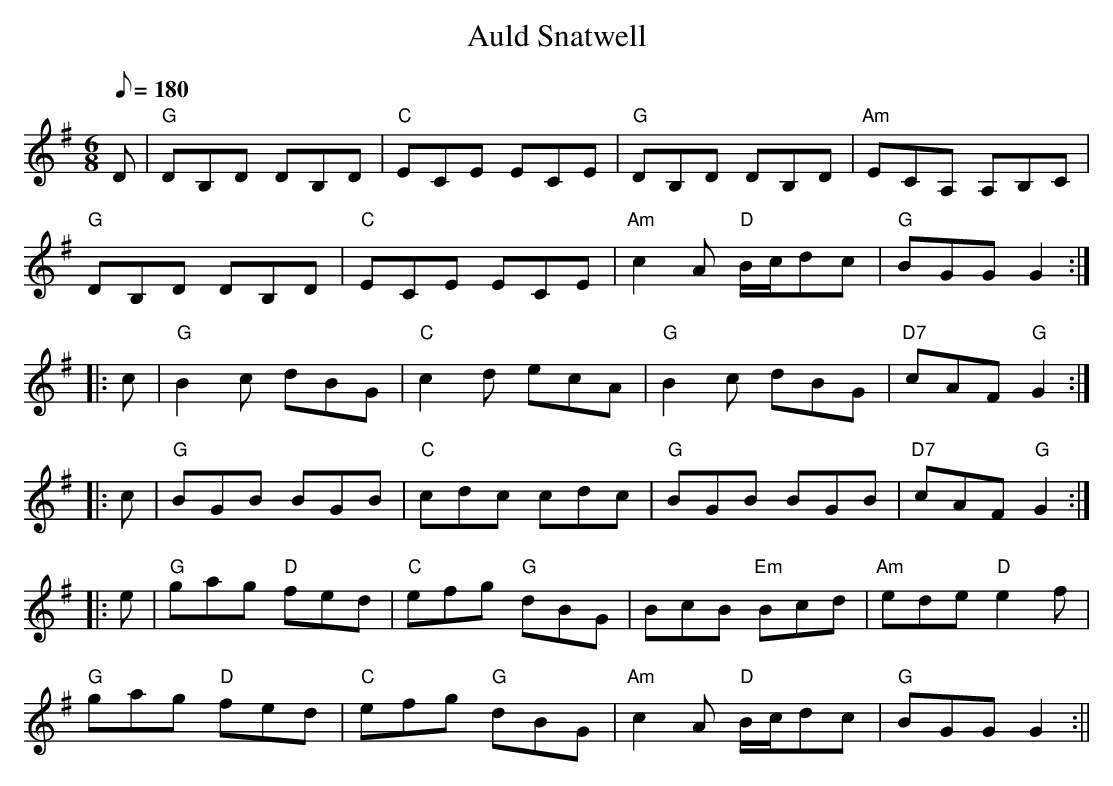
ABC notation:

X:1
T:Auld Snatwell
M:6/8
L:1/8
Q:180
K:G
D|"G"DB,D DB,D|"C"ECE ECE|"G"DB,D DB,D|"Am"ECA, A,B,C|!
"G"DB,D DB,D|"C"ECE ECE|"Am"c2A "D"B/2c/2dc|"G"BGG G2::!
c|"G"B2-c dBG|"C"c2-d ecA|"G"B2-c dBG|"D7"cAF "G"G2::!
c|"G"BGB BGB|"C"cdc cdc|"G"BGB BGB|"D7"cAF "G"G2::!
e|"G"ga-g "D"fe-d|"C"ef-g "G"dB-G|BcB "Em"Bcd|"Am"ede "D"e2f|!
"G"ga-g "D"fe-d|"C"ef-g "G"dB-G|"Am"c2A "D"B/2c/2dc|"G"BGG G2:||
